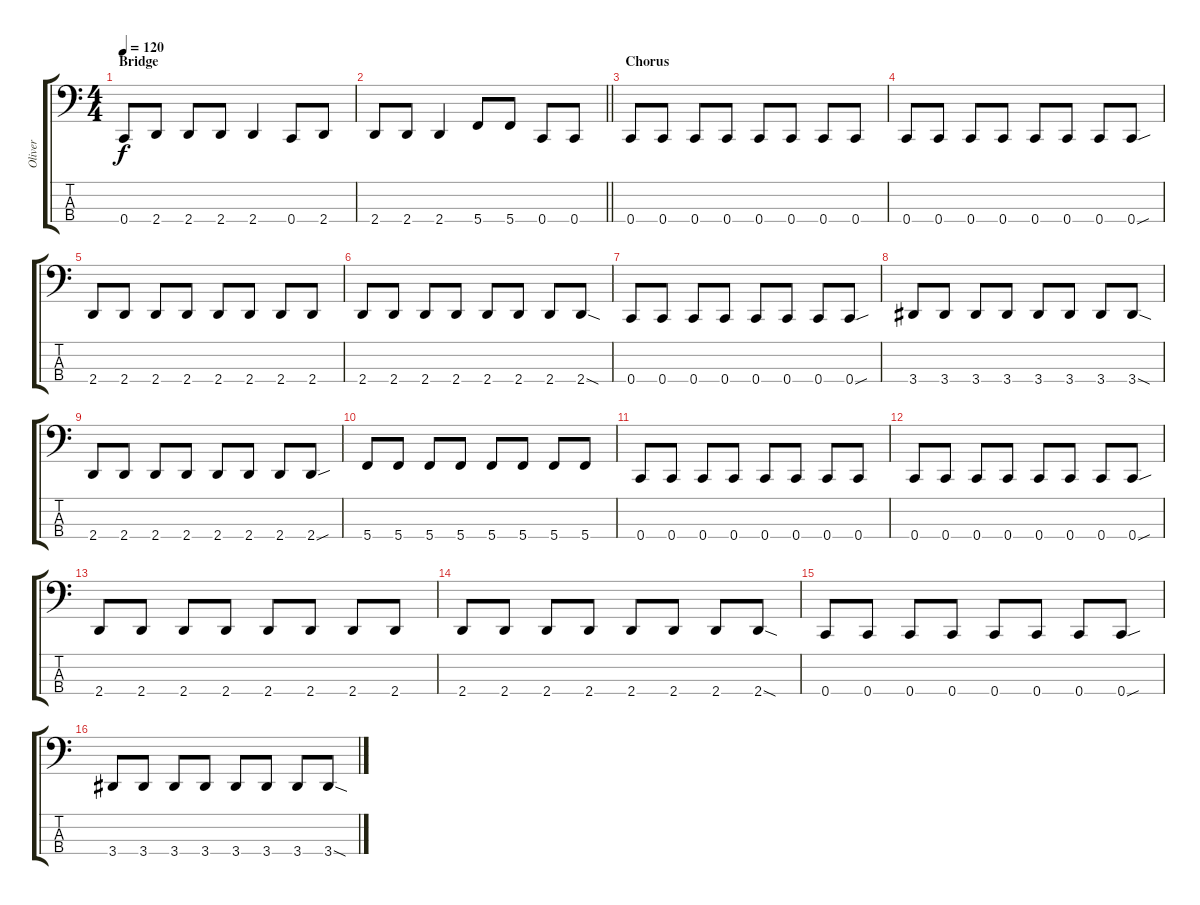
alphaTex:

\track ("Oliver" "Oliver") {instrument electricbasspick}
\staff {score tabs}
\tuning (F2 C2 G1 C1) {hide}
\ts (4 4)
\section ("" "Bridge")
\tempo 120
\clef f4
\ks c
0.4.8{dy f} 2.4.8 2.4.8 2.4.8 2.4.4 0.4.8 2.4.8 |
\barLineRight lightlight
2.4.8 2.4.8 2.4.4 5.4.8 5.4.8 0.4.8 0.4.8 |
\section ("" "Chorus")
0.4.8 0.4.8 0.4.8 0.4.8 0.4.8 0.4.8 0.4.8 0.4.8 |
0.4.8 0.4.8 0.4.8 0.4.8 0.4.8 0.4.8 0.4.8 0.4{sou}.8 |
2.4.8 2.4.8 2.4.8 2.4.8 2.4.8 2.4.8 2.4.8 2.4.8 |
2.4.8 2.4.8 2.4.8 2.4.8 2.4.8 2.4.8 2.4.8 2.4{sod}.8 |
0.4.8 0.4.8 0.4.8 0.4.8 0.4.8 0.4.8 0.4.8 0.4{sou}.8 |
3.4.8 3.4.8 3.4.8 3.4.8 3.4.8 3.4.8 3.4.8 3.4{sod}.8 |
2.4.8 2.4.8 2.4.8 2.4.8 2.4.8 2.4.8 2.4.8 2.4{sou}.8 |
5.4.8 5.4.8 5.4.8 5.4.8 5.4.8 5.4.8 5.4.8 5.4.8 |
0.4.8 0.4.8 0.4.8 0.4.8 0.4.8 0.4.8 0.4.8 0.4.8 |
0.4.8 0.4.8 0.4.8 0.4.8 0.4.8 0.4.8 0.4.8 0.4{sou}.8 |
2.4.8 2.4.8 2.4.8 2.4.8 2.4.8 2.4.8 2.4.8 2.4.8 |
2.4.8 2.4.8 2.4.8 2.4.8 2.4.8 2.4.8 2.4.8 2.4{sod}.8 |
0.4.8 0.4.8 0.4.8 0.4.8 0.4.8 0.4.8 0.4.8 0.4{sou}.8 |
3.4.8 3.4.8 3.4.8 3.4.8 3.4.8 3.4.8 3.4.8 3.4{sod}.8
